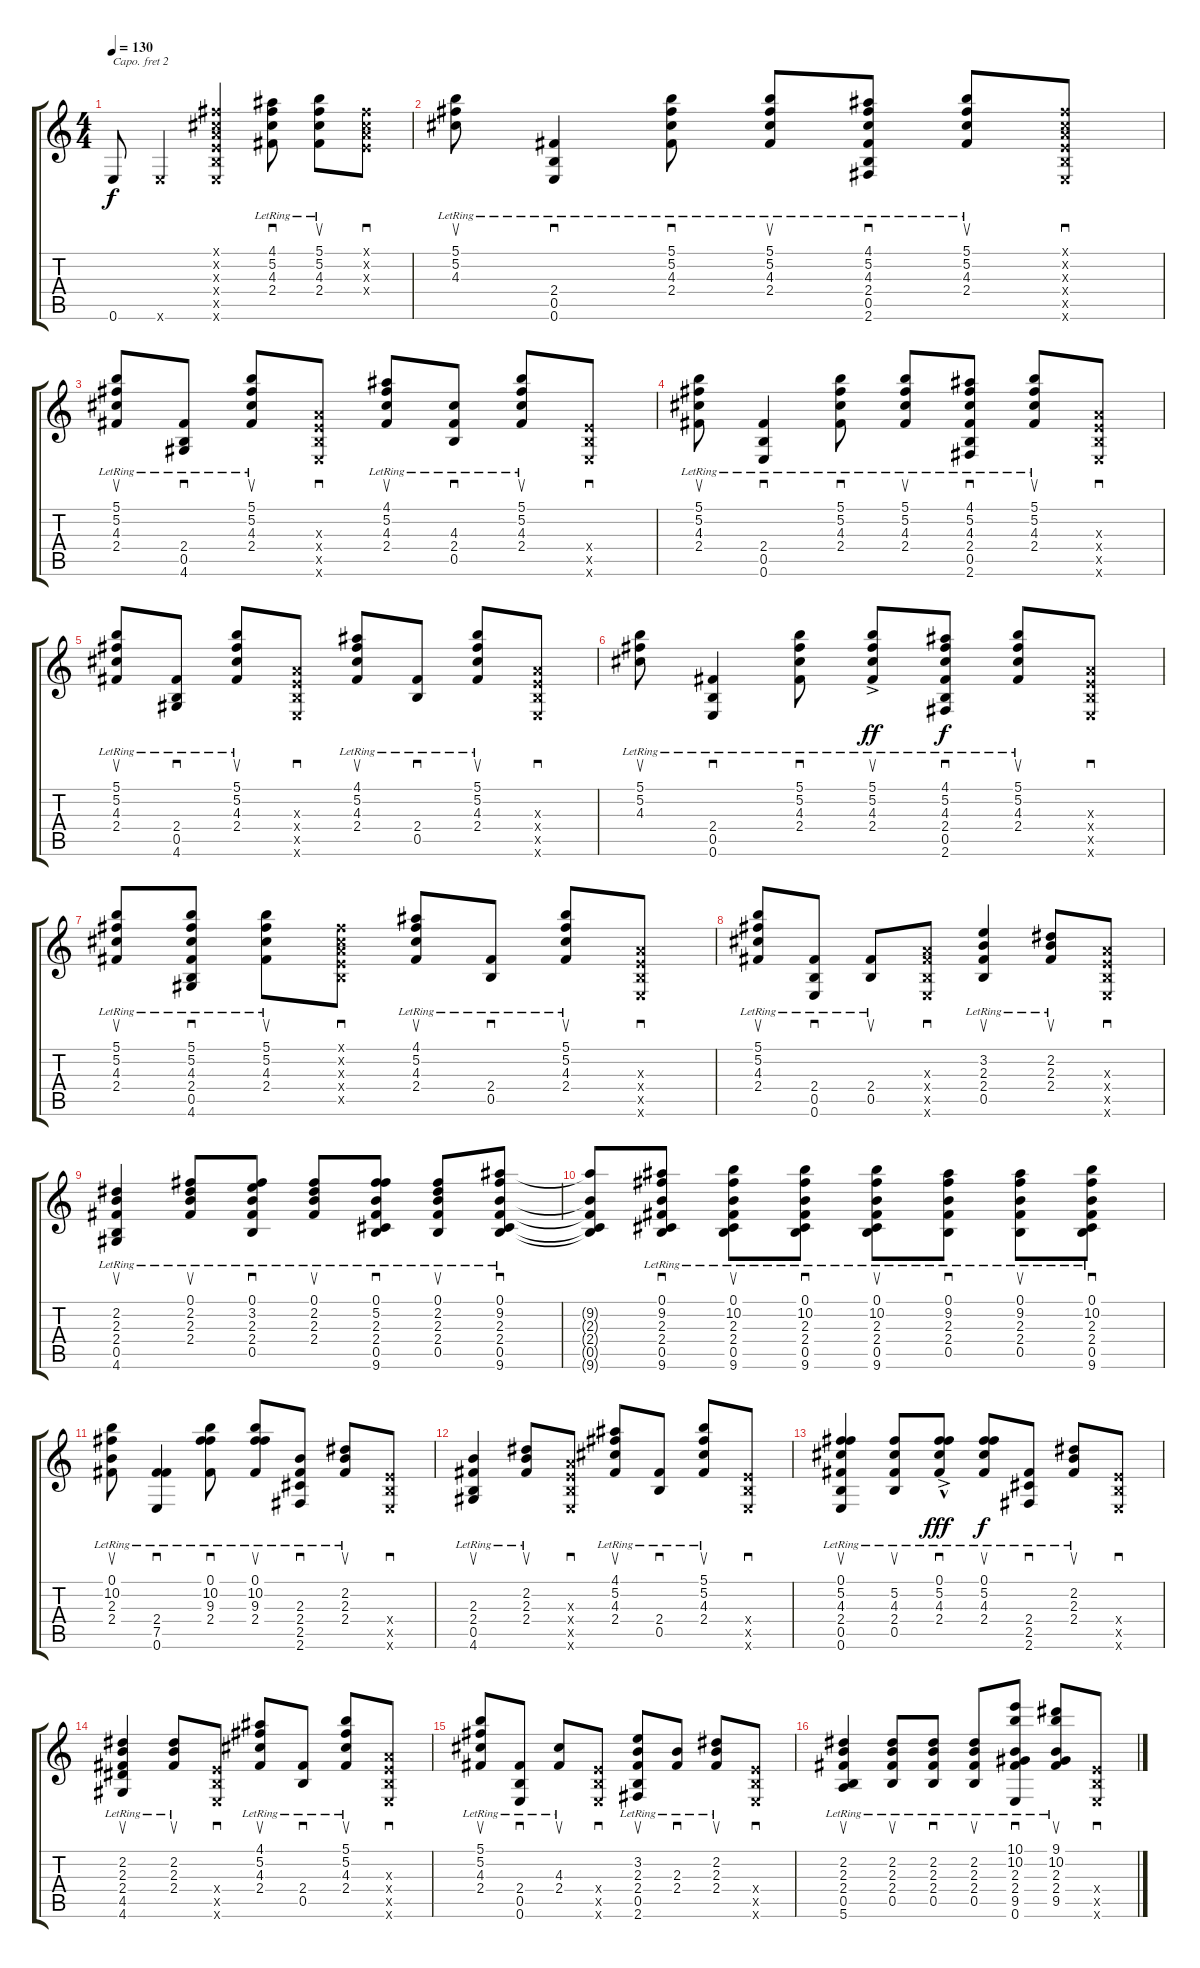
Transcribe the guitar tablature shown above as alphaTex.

\track "" {instrument acousticguitarsteel}
\staff {score tabs}
\capo 2
\tuning (E4 B3 G3 D3 A2 D2) {hide}
\ts (4 4)
\tempo 130
\clef g2
\ks c
0.6{t}.8{dy f} 0.6{x}.4 (0.1{x} 0.2{x} 0.3{x} 0.4{x} 0.5{x} 0.6{x}).4 (4.1{lr} 5.2{lr} 4.3{lr} 2.4).8{sd} (5.1{lr} 5.2{lr} 4.3{lr} 2.4).8{su} (0.1{x} 0.2{x} 0.3{x} 0.4{x}).8{sd} |
(5.1{lr} 5.2 4.3{lr}).8{su} (2.4 0.5{lr} 0.6{lr}).4{sd} (5.1{lr} 5.2{lr} 4.3 2.4{lr}).8{sd} (5.1{lr} 5.2{lr} 4.3 2.4{lr}).8{su} (4.1{lr} 5.2{lr} 4.3 2.4{lr} 0.5{lr} 2.6{lr}).8{sd} (5.1{lr} 5.2{lr} 4.3 2.4{lr}).8{su} (0.1{x} 0.2{x} 0.3{x} 0.4{x} 0.5{x} 0.6{x}).8{sd} |
(5.1{lr} 5.2{lr} 4.3{lr} 2.4{lr}).8{su} (2.4{lr} 0.5{lr} 4.6{lr}).8{sd} (5.1{lr} 5.2{lr} 4.3{lr} 2.4{lr}).8{su} (0.3{x} 0.4{x} 0.5{x} 0.6{x}).8{sd} (4.1 5.2 4.3 2.4{lr}).8{su} (4.3{lr} 2.4{lr} 0.5{lr}).8{sd} (5.1{lr} 5.2{lr} 4.3{lr} 2.4{lr}).8{su} (0.4{x} 0.5{x} 0.6{x}).8{sd} |
(5.1{lr} 5.2{lr} 4.3{lr} 2.4{lr}).8{su} (2.4{lr} 0.5{lr} 0.6{lr}).4{sd} (5.1{lr} 5.2{lr} 4.3{lr} 2.4{lr}).8{sd} (5.1{lr} 5.2{lr} 4.3{lr} 2.4{lr}).8{su} (4.1{lr} 5.2{lr} 4.3{lr} 2.4{lr} 0.5{lr} 2.6{lr}).8{sd} (5.1{lr} 5.2{lr} 4.3{lr} 2.4{lr}).8{su} (0.3{x} 0.4{x} 0.5{x} 0.6{x}).8{sd} |
(5.1{lr} 5.2{lr} 4.3{lr} 2.4{lr}).8{su} (2.4{lr} 0.5{lr} 4.6{lr}).8{sd} (5.1{lr} 5.2{lr} 4.3{lr} 2.4{lr}).8{su} (0.3{x} 0.4{x} 0.5{x} 0.6{x}).8{sd} (4.1{lr} 5.2{lr} 4.3{lr} 2.4{lr}).8{su} (2.4{lr} 0.5{lr}).8{sd} (5.1{lr} 5.2{lr} 4.3{lr} 2.4{lr}).8{su} (0.3{x} 0.4{x} 0.5{x} 0.6{x}).8{sd} |
(5.1{lr} 5.2{lr} 4.3{lr}).8{su} (2.4{lr} 0.5{lr} 0.6{lr}).4{sd} (5.1{lr} 5.2{lr} 4.3{lr} 2.4{lr}).8{sd} (5.1{lr} 5.2{ac lr} 4.3{lr} 2.4{lr}).8{su dy ff} (4.1{lr} 5.2{lr} 4.3{lr} 2.4{lr} 0.5{lr} 2.6{lr}).8{sd dy f} (5.1{lr} 5.2{lr} 4.3{lr} 2.4{lr}).8{su} (0.3{x} 0.4{x} 0.5{x} 0.6{x}).8{sd} |
(5.1{lr} 5.2{lr} 4.3{lr} 2.4{lr}).8{su} (5.1{lr} 5.2{lr} 4.3{lr} 2.4{lr} 0.5{lr} 4.6{lr}).8{sd} (5.1{lr} 5.2{lr} 4.3{lr} 2.4{lr}).8{su} (0.1{x} 0.2{x} 0.3{x} 0.4{x} 0.5{x}).8{sd} (4.1{lr} 5.2{lr} 4.3{lr} 2.4{lr}).8{su} (2.4{lr} 0.5{lr}).8{sd} (5.1{lr} 5.2{lr} 4.3{lr} 2.4{lr}).8{su} (0.3{x} 0.4{x} 0.5{x} 0.6{x}).8{sd} |
(5.1{lr} 5.2{lr} 4.3{lr} 2.4{lr}).8{su} (2.4{lr} 0.5{lr} 0.6{lr}).8{sd} (2.4{lr} 0.5{lr}).8{su} (0.3{x} 2.4{x} 0.5{x} 0.6{x}).8{sd} (3.2{lr} 2.3{lr} 2.4{lr} 0.5{lr}).4{su} (2.2{lr} 2.3{lr} 2.4{lr}).8{su} (0.3{x} 0.4{x} 0.5{x} 0.6{x}).8{sd} |
(2.2{lr} 2.3{lr} 2.4{lr} 0.5{lr} 4.6{lr}).4{su} (0.1{lr} 2.2{lr} 2.3{lr} 2.4{lr}).8{su} (0.1{lr} 3.2{lr} 2.3{lr} 2.4{lr} 0.5{lr}).8{sd} (0.1{lr} 2.2{lr} 2.3{lr} 2.4{lr}).8{su} (0.1{lr} 5.2{lr} 2.3{lr} 2.4{lr} 0.5{lr} 9.6{lr}).8{sd} (0.1{lr} 2.2{lr} 2.3{lr} 2.4{lr} 0.5{lr}).8{su} (0.1{lr} 9.2{lr} 2.3{lr} 2.4{lr} 0.5{lr} 9.6{lr}).8{sd} |
(9.2{t} 2.3{t} 2.4{t} 0.5{t} 9.6{t}).8 (0.1{lr} 9.2{lr} 2.3{lr} 2.4{lr} 0.5{lr} 9.6{lr}).8{sd} (0.1{lr} 10.2{lr} 2.3{lr} 2.4{lr} 0.5{lr} 9.6{lr}).8{su} (0.1{lr} 10.2{lr} 2.3{lr} 2.4{lr} 0.5{lr} 9.6{lr}).8{sd} (0.1{lr} 10.2{lr} 2.3{lr} 2.4{lr} 0.5{lr} 9.6{lr}).8{su} (0.1{lr} 9.2{lr} 2.3{lr} 2.4{lr} 0.5{lr}).8{sd} (0.1{lr} 9.2{lr} 2.3{lr} 2.4{lr} 0.5{lr}).8{su} (0.1{lr} 10.2{lr} 2.3{lr} 2.4{lr} 0.5{lr} 9.6{lr}).8{sd} |
(0.1{lr} 10.2{lr} 2.3{lr} 2.4{lr}).8{su} (2.4{lr} 7.5{lr} 0.6{lr}).4{sd} (0.1{lr} 10.2{lr} 9.3{lr} 2.4{lr}).8{sd} (0.1{lr} 10.2{lr} 9.3{lr} 2.4{lr}).8{su} (2.3{lr} 2.4{lr} 2.5{lr} 2.6{lr}).8{sd} (2.2{lr} 2.3{lr} 2.4{lr}).8{su} (0.4{x} 0.5{x} 0.6{x}).8{sd} |
(2.3{lr} 2.4{lr} 0.5{lr} 4.6{lr}).4{su} (2.2{lr} 2.3{lr} 2.4{lr}).8{su} (0.3{x} 0.4{x} 0.5{x} 0.6{x}).8{sd} (4.1{lr} 5.2{lr} 4.3{lr} 2.4{lr}).8{su} (2.4{lr} 0.5{lr}).8{sd} (5.1{lr} 5.2{lr} 4.3{lr} 2.4{lr}).8{su} (0.4{x} 0.5{x} 0.6{x}).8{sd} |
(0.1{lr} 5.2{lr} 4.3{lr} 2.4{lr} 0.5 0.6).4{su} (5.2{lr} 4.3{lr} 2.4{lr} 0.5{lr}).8{su} (0.1{ac lr} 5.2{lr} 4.3{lr} 2.4{hac lr}).8{sd dy fff} (0.1{lr} 5.2{lr} 4.3{lr} 2.4{lr}).8{su dy f} (2.4{lr} 2.5{lr} 2.6{lr}).8{sd} (2.2{lr} 2.3{lr} 2.4{lr}).8{su} (0.4{x} 0.5{x} 0.6{x}).8{sd} |
(2.2{lr} 2.3{lr} 2.4{lr} 4.5{lr} 4.6{lr}).4{su} (2.2{lr} 2.3{lr} 2.4{lr}).8{su} (0.4{x} 0.5{x} 0.6{x}).8{sd} (4.1{lr} 5.2{lr} 4.3{lr} 2.4{lr}).8{su} (2.4{lr} 0.5{lr}).8{sd} (5.1{lr} 5.2{lr} 4.3{lr} 2.4{lr}).8{su} (0.3{x} 0.4{x} 0.5{x} 0.6{x}).8{sd} |
(5.1{lr} 5.2{lr} 4.3{lr} 2.4{lr}).8{su} (2.4{lr} 0.5{lr} 0.6{lr}).8{sd} (4.3{lr} 2.4{lr}).8{su} (0.4{x} 0.5{x} 0.6{x}).8{sd} (3.2{lr} 2.3{lr} 2.4{lr} 0.5{lr} 2.6{lr}).8{su} (2.3{lr} 2.4{lr}).8{sd} (2.2{lr} 2.3{lr} 2.4{lr}).8{su} (0.4{x} 0.5{x} 0.6{x}).8{sd} |
(2.2{lr} 2.3{lr} 2.4{lr} 0.5{lr} 5.6{lr}).4{su} (2.2{lr} 2.3{lr} 2.4{lr} 0.5{lr}).8{su} (2.2{lr} 2.3{lr} 2.4{lr} 0.5{lr}).8{sd} (2.2{lr} 2.3{lr} 2.4{lr} 0.5{lr}).8{su} (10.1{lr} 10.2{lr} 2.3{lr} 2.4{lr} 9.5{lr} 0.6{lr}).8{sd} (9.1{lr} 10.2{lr} 2.3{lr} 2.4{lr} 9.5{lr}).8{su} (0.4{x} 0.5{x} 0.6{x}).8{sd}
